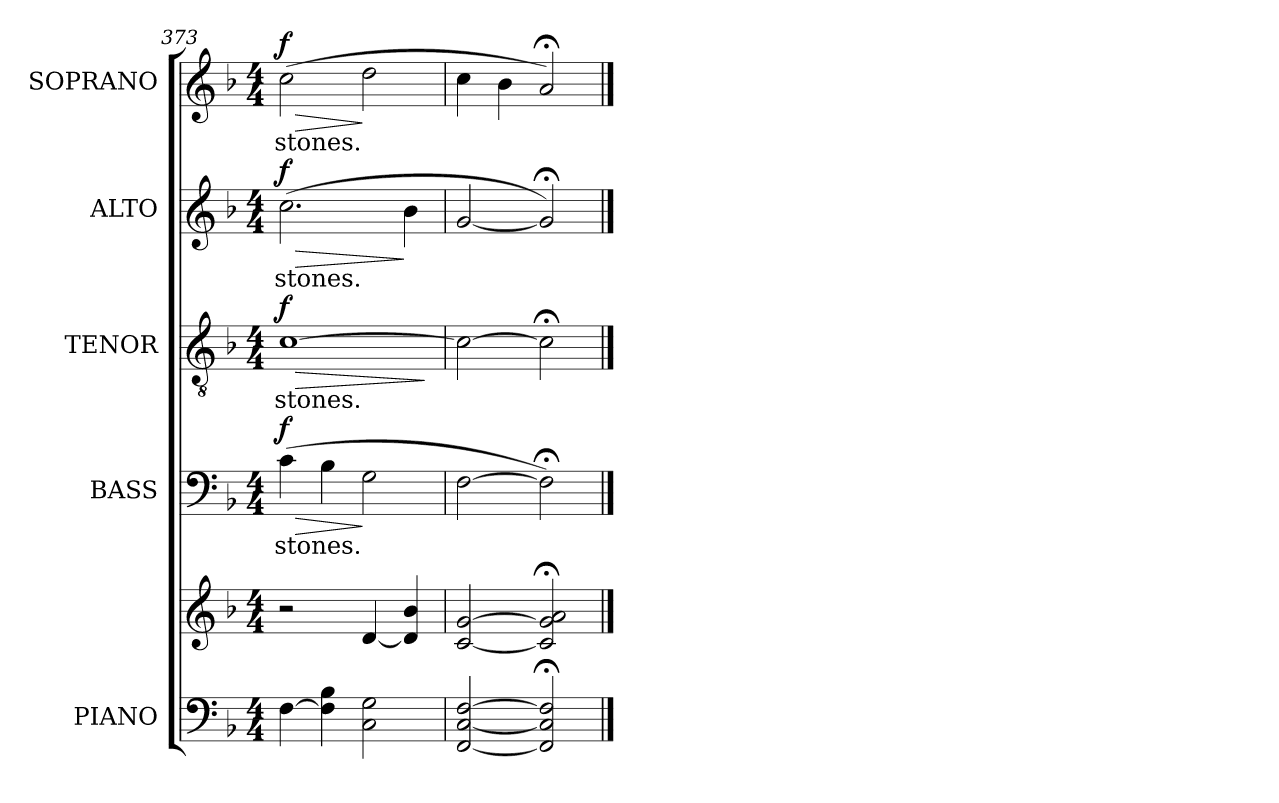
**kern	**kern	**kern	**text	**dynam	**kern	**text	**dynam	**kern	**text	**dynam	**kern	**text	**dynam
*part5	*part5	*part4	*part4	*part4	*part3	*part3	*part3	*part2	*part2	*part2	*part1	*part1	*part1
*staff6	*staff5	*staff4	*staff4	*staff4	*staff3	*staff3	*staff3	*staff2	*staff2	*staff2	*staff1	*staff1	*staff1
*I"PIANO	*	*I"BASS	*	*	*I"TENOR	*	*	*I"ALTO	*	*	*I"SOPRANO	*	*
*I'PNO.	*	*I'B.	*	*	*I'T.	*	*	*I'A.	*	*	*I'S.	*	*
*clefF4	*clefG2	*clefF4	*	*	*clefGv2	*	*	*clefG2	*	*	*clefG2	*	*
*	*	*	*	*	*ITrd7c12	*	*	*	*	*	*	*	*
*k[b-]	*k[b-]	*k[b-]	*	*	*k[b-]	*	*	*k[b-]	*	*	*k[b-]	*	*
*F:	*F:	*F:	*	*	*F:	*	*	*F:	*	*	*F:	*	*
*M4/4	*M4/4	*M4/4	*	*	*M4/4	*	*	*M4/4	*	*	*M4/4	*	*
=373	=373	=373	=373	=373	=373	=373	=373	=373	=373	=373	=373	=373	=373
!	!	!	!LO:LY:b:color=#000000	!LO:HP:b	!	!	!	!	!	!	!	!	!
!	!	!	!	!	!	!LO:LY:b:color=#000000	!LO:HP:b	!	!	!	!	!	!
!	!	!	!	!	!	!	!	!	!LO:LY:b:color=#000000	!LO:HP:b	!	!	!
!	!	!	!	!	!	!	!	!	!	!	!	!LO:LY:b:color=#000000	!LO:HP:b
[4Fi\	2r	(4ci\	stones.	> f	[1Ci	stones.	> f	(2.cci\	stones.	> f	(2cci\	stones.	> f
4Fi\] 4B-i	.	4B-i\	.	.	.	.	.	.	.	.	.	.	.
2Ci\ 2Gi	[4di/	2Gi\	.	]	.	.	.	.	.	.	2ddi\	.	]
.	4di/] 4b-i	.	.	.	.	.	.	4b-i\	.	]	.	.	.
.	.	.	.	.	.	.	]	.	.	.	.	.	.
=374	=374	=374	=374	=374	=374	=374	=374	=374	=374	=374	=374	=374	=374
[2FFi/ [2Ci [2Fi	[2ci/ [2gi	[2Fi\	.	.	2Ci\_	.	.	[2gi/	.	.	4cci\	.	.
.	.	.	.	.	.	.	.	.	.	.	4b-i\	.	.
2FFi/]; 2Ci]; 2Fi];	2ci/]; 2gi]; 2ai;	2F;i\])	.	.	2C;i\]	.	.	2g;i/])	.	.	2a;i/)	.	.
==	==	==	==	==	==	==	==	==	==	==	==	==	==
*-	*-	*-	*-	*-	*-	*-	*-	*-	*-	*-	*-	*-	*-
